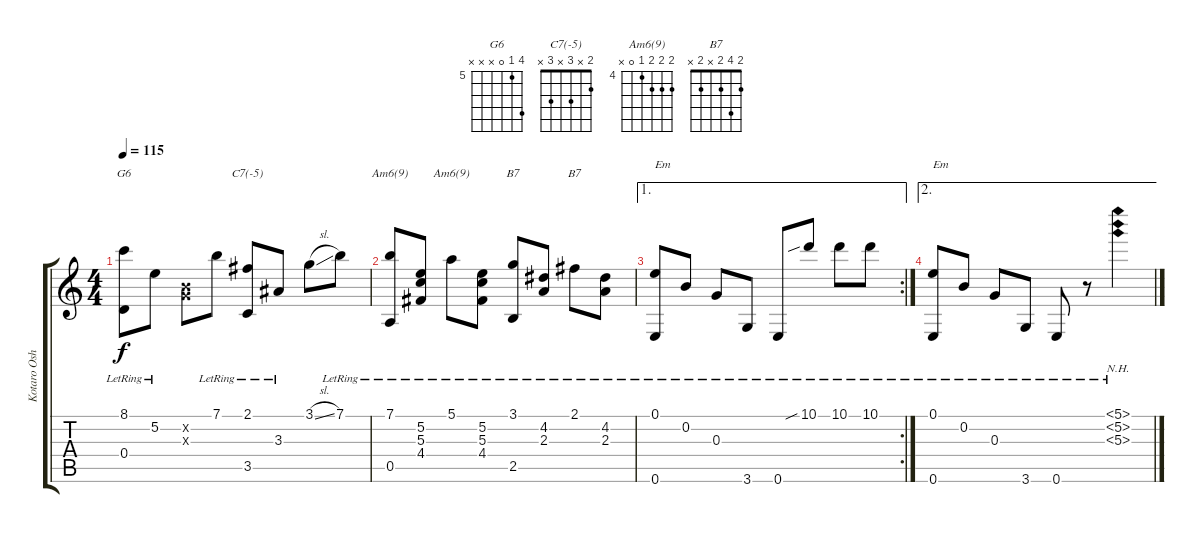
\track ("Kotaro Oshio" "Kotaro Osh") {instrument acousticguitarsteel}
\staff {score tabs}
\tuning (E4 B3 G3 D3 A2 E2) {hide}
\chord ("G6" 8 5 0 x x x) {firstfret 5}
\chord ("C7(-5)" 2 x 3 x 3 x)
\chord ("Am6(9)" 7 5 5 4 0 x) {firstfret 4}
\chord ("Am6(9)" 5 5 5 4 0 x) {firstfret 4}
\chord ("B7" 3 4 2 x 2 x)
\chord ("B7" 2 4 2 x 2 x)
\ts (4 4)
\tempo 115
\clef g2
\ks c
(8.1{lr} 0.4{lr}).8{ch "G6" dy f} 5.2{lr}.8 (0.2{x} 0.3{x}).8 7.1{lr}.8 (2.1{lr} 3.5{lr}).8{ch "C7(-5)"} 3.3{lr}.8 3.1{sl}.8 7.1{lr}.8 |
(7.1{lr} 0.5{lr}).8{ch "Am6(9)"} (5.2{lr} 5.3{lr} 4.4{lr}).8 5.1{lr}.8{ch "Am6(9)"} (5.2{lr} 5.3{lr} 4.4{lr}).8 (3.1{lr} 2.5{lr}).8{ch "B7"} (4.2{lr} 2.3{lr}).8 2.1{lr}.8{ch "B7"} (4.2{lr} 2.3{lr}).8 |
\ae 1
\rc 2
(0.1{lr} 0.6{lr}).8{txt "Em"} 0.2{lr}.8 0.3{lr}.8 3.6{lr}.8 0.6{lr}.8 10.1{sib lr}.8 10.1{lr}.8 10.1{lr}.8 |
\ae 2
(0.1{lr} 0.6{lr}).8{txt "Em"} 0.2{lr}.8 0.3{lr}.8 3.6{lr}.8 0.6{lr}.8 r.8 (5.1{nh lr} 5.2{nh lr} 5.3{nh lr}).4
